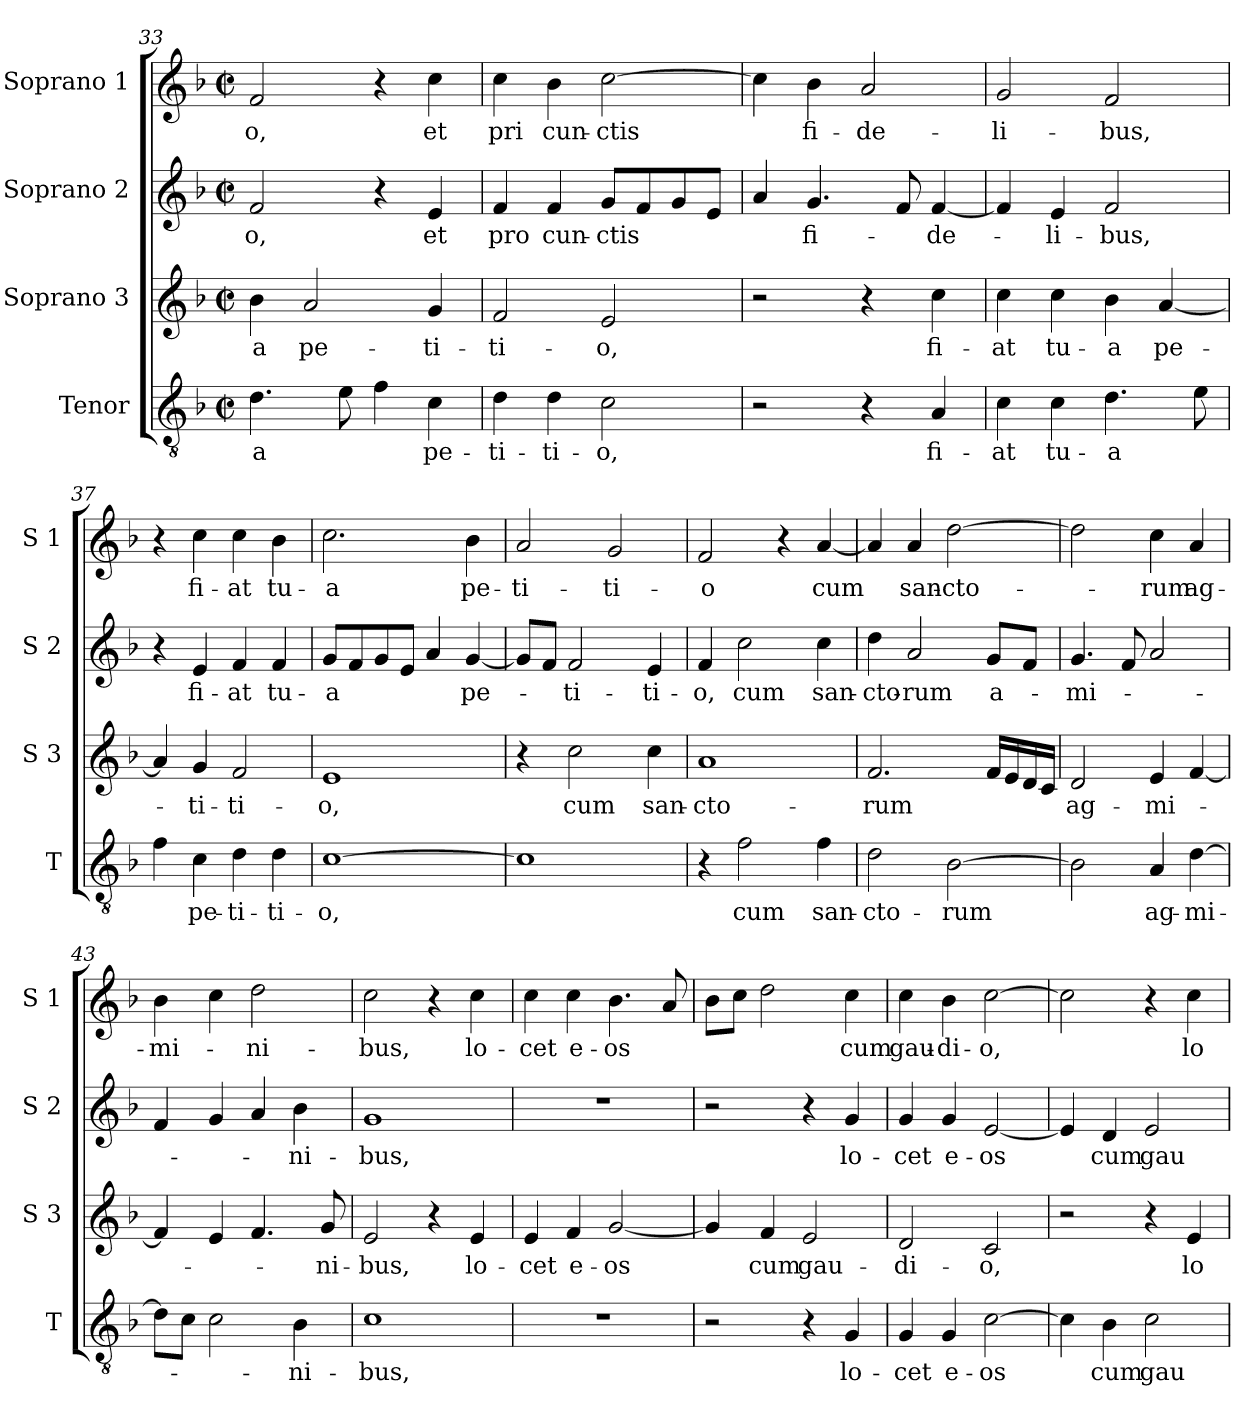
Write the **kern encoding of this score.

**kern	**text	**kern	**text	**kern	**text	**kern	**text
*part4	*part4	*part3	*part3	*part2	*part2	*part1	*part1
*staff4	*staff4	*staff3	*staff3	*staff2	*staff2	*staff1	*staff1
*I"Tenor	*	*I"Soprano 3	*	*I"Soprano 2	*	*I"Soprano 1	*
*I'T	*	*I'S 3	*	*I'S 2	*	*I'S 1	*
*clefGv2	*	*clefG2	*	*clefG2	*	*clefG2	*
*k[b-]	*	*k[b-]	*	*k[b-]	*	*k[b-]	*
*F:	*	*F:	*	*F:	*	*F:	*
*M2/2	*	*M2/2	*	*M2/2	*	*M2/2	*
*met(c|)	*	*met(c|)	*	*met(c|)	*	*met(c|)	*
=33	=33	=33	=33	=33	=33	=33	=33
!	!LO:LY:b	!	!LO:LY:b	!	!LO:LY:b	!	!LO:LY:b
4.d\	-a	4b-\	-a	2f/	-o,	2f/	-o,
!	!	!	!LO:LY:b	!	!	!	!
.	.	2a/	pe-	.	.	.	.
8e\	.	.	.	.	.	.	.
4f\	.	.	.	4r	.	4r	.
!	!LO:LY:b	!	!LO:LY:b	!	!LO:LY:b	!	!LO:LY:b
4c\	pe-	4g/	-ti-	4e/	et	4cc\	et
=34	=34	=34	=34	=34	=34	=34	=34
!	!LO:LY:b	!	!LO:LY:b	!	!LO:LY:b	!	!LO:LY:b
4d\	-ti-	2f/	-ti-	4f/	pro	4cc\	pri
!	!LO:LY:b	!	!	!	!LO:LY:b	!	!LO:LY:b
4d\	-ti-	.	.	4f/	cun-	4b-\	cun-
!	!LO:LY:b	!	!LO:LY:b	!	!LO:LY:b	!	!LO:LY:b
2c\	-o,	2e/	-o,	8g/L	-ctis	[2cc\	-ctis
.	.	.	.	8f/	.	.	.
.	.	.	.	8g/	.	.	.
.	.	.	.	8e/J	.	.	.
=35	=35	=35	=35	=35	=35	=35	=35
2r	.	2r	.	4a/	.	4cc\]	.
!	!	!	!	!	!LO:LY:b	!	!LO:LY:b
.	.	.	.	4.g/	fi-	4b-\	fi-
!	!	!	!	!	!	!	!LO:LY:b
4r	.	4r	.	.	.	2a/	-de-
.	.	.	.	8f/	.	.	.
!	!LO:LY:b	!	!LO:LY:b	!	!LO:LY:b	!	!
4A/	fi-	4cc\	fi-	[4f/	-de-	.	.
=36	=36	=36	=36	=36	=36	=36	=36
!	!LO:LY:b	!	!LO:LY:b	!	!	!	!LO:LY:b
4c\	-at	4cc\	-at	4f/]	.	2g/	-li-
!	!LO:LY:b	!	!LO:LY:b	!	!LO:LY:b	!	!
4c\	tu-	4cc\	tu-	4e/	-li-	.	.
!	!LO:LY:b	!	!LO:LY:b	!	!LO:LY:b	!	!LO:LY:b
4.d\	-a	4b-\	-a	2f/	-bus,	2f/	-bus,
!	!	!	!LO:LY:b	!	!	!	!
.	.	[4a/	pe-	.	.	.	.
8e\	.	.	.	.	.	.	.
!!LO:PB:g=z
=37	=37	=37	=37	=37	=37	=37	=37
4f\	.	4a/]	.	4r	.	4r	.
!	!LO:LY:b	!	!LO:LY:b	!	!LO:LY:b	!	!LO:LY:b
4c\	pe-	4g/	-ti-	4e/	fi-	4cc\	fi-
!	!LO:LY:b	!	!LO:LY:b	!	!LO:LY:b	!	!LO:LY:b
4d\	-ti-	2f/	-ti-	4f/	-at	4cc\	-at
!	!LO:LY:b	!	!	!	!LO:LY:b	!	!LO:LY:b
4d\	-ti-	.	.	4f/	tu-	4b-\	tu-
=38	=38	=38	=38	=38	=38	=38	=38
!	!LO:LY:b	!	!LO:LY:b	!	!LO:LY:b	!	!LO:LY:b
[1c	-o,	1e	-o,	8g/L	-a	2.cc\	-a
.	.	.	.	8f/	.	.	.
.	.	.	.	8g/	.	.	.
.	.	.	.	8e/J	.	.	.
.	.	.	.	4a/	.	.	.
!	!	!	!	!	!LO:LY:b	!	!LO:LY:b
.	.	.	.	[4g/	pe-	4b-\	pe-
=39	=39	=39	=39	=39	=39	=39	=39
!	!	!	!	!	!	!	!LO:LY:b
1c]	.	4r	.	8g/L]	.	2a/	-ti-
.	.	.	.	8f/J	.	.	.
!	!	!	!LO:LY:b	!	!LO:LY:b	!	!
.	.	2cc\	cum	2f/	-ti-	.	.
!	!	!	!	!	!	!	!LO:LY:b
.	.	.	.	.	.	2g/	-ti-
!	!	!	!LO:LY:b	!	!LO:LY:b	!	!
.	.	4cc\	san-	4e/	-ti-	.	.
=40	=40	=40	=40	=40	=40	=40	=40
!	!	!	!LO:LY:b	!	!LO:LY:b	!	!LO:LY:b
4r	.	1a	-cto-	4f/	-o,	2f/	-o
!	!LO:LY:b	!	!	!	!LO:LY:b	!	!
2f\	cum	.	.	2cc\	cum	.	.
.	.	.	.	.	.	4r	.
!	!LO:LY:b	!	!	!	!LO:LY:b	!	!LO:LY:b
4f\	san-	.	.	4cc\	san-	[4a/	cum
=41	=41	=41	=41	=41	=41	=41	=41
!	!LO:LY:b	!	!LO:LY:b	!	!LO:LY:b	!	!
2d\	-cto-	2.f/	-rum	4dd\	-cto-	4a/]	.
!	!	!	!	!	!LO:LY:b	!	!LO:LY:b
.	.	.	.	2a/	-rum	4a/	san-
!	!LO:LY:b	!	!	!	!	!	!LO:LY:b
[2B-\	-rum	.	.	.	.	[2dd\	-cto-
!	!	!	!	!	!LO:LY:b	!	!
.	.	16f/LL	.	8g/L	a-	.	.
.	.	16e/	.	.	.	.	.
.	.	16d/	.	8f/J	.	.	.
.	.	16c/JJ	.	.	.	.	.
!!LO:LB:g=z
=42	=42	=42	=42	=42	=42	=42	=42
!	!	!	!LO:LY:b	!	!LO:LY:b	!	!
2B-\]	.	2d/	ag-	4.g/	-mi-	2dd\]	.
.	.	.	.	8f/	.	.	.
!	!LO:LY:b	!	!LO:LY:b	!	!	!	!LO:LY:b
4A/	ag-	4e/	-mi-	2a/	.	4cc\	-rum
!	!LO:LY:b	!	!	!	!	!	!LO:LY:b
[4d\	-mi-	[4f/	.	.	.	4a/	ag-
=43	=43	=43	=43	=43	=43	=43	=43
!	!	!	!	!	!	!	!LO:LY:b
8d\L]	.	4f/]	.	4f/	.	4b-\	-mi-
8c\J	.	.	.	.	.	.	.
2c\	.	4e/	.	4g/	.	4cc\	.
!	!	!	!	!	!	!	!LO:LY:b
.	.	4.f/	.	4a/	.	2dd\	-ni-
!	!LO:LY:b	!	!	!	!LO:LY:b	!	!
4B-\	-ni-	.	.	4b-\	-ni-	.	.
!	!	!	!LO:LY:b	!	!	!	!
.	.	8g/	-ni-	.	.	.	.
=44	=44	=44	=44	=44	=44	=44	=44
!	!LO:LY:b	!	!LO:LY:b	!	!LO:LY:b	!	!LO:LY:b
1c	-bus,	2e/	-bus,	1g	-bus,	2cc\	-bus,
.	.	4r	.	.	.	4r	.
!	!	!	!LO:LY:b	!	!	!	!LO:LY:b
.	.	4e/	lo-	.	.	4cc\	lo-
=45	=45	=45	=45	=45	=45	=45	=45
!	!	!	!LO:LY:b	!	!	!	!LO:LY:b
1r	.	4e/	-cet	1r	.	4cc\	-cet
!	!	!	!LO:LY:b	!	!	!	!LO:LY:b
.	.	4f/	e-	.	.	4cc\	e-
!	!	!	!LO:LY:b	!	!	!	!LO:LY:b
.	.	[2g/	-os	.	.	4.b-\	-os
.	.	.	.	.	.	8a/	.
=46	=46	=46	=46	=46	=46	=46	=46
2r	.	4g/]	.	2r	.	8b-\L	.
.	.	.	.	.	.	8cc\J	.
!	!	!	!LO:LY:b	!	!	!	!
.	.	4f/	cum	.	.	2dd\	.
!	!	!	!LO:LY:b	!	!	!	!
4r	.	2e/	gau-	4r	.	.	.
!	!LO:LY:b	!	!	!	!LO:LY:b	!	!LO:LY:b
4G/	lo-	.	.	4g/	lo-	4cc\	cum
!!LO:LB:g=z
=47	=47	=47	=47	=47	=47	=47	=47
!	!LO:LY:b	!	!LO:LY:b	!	!LO:LY:b	!	!LO:LY:b
4G/	-cet	2d/	-di-	4g/	-cet	4cc\	gau-
!	!LO:LY:b	!	!	!	!LO:LY:b	!	!LO:LY:b
4G/	e-	.	.	4g/	e-	4b-\	-di-
!	!LO:LY:b	!	!LO:LY:b	!	!LO:LY:b	!	!LO:LY:b
[2c\	-os	2c/	-o,	[2e/	-os	[2cc\	-o,
=48	=48	=48	=48	=48	=48	=48	=48
4c\]	.	2r	.	4e/]	.	2cc\]	.
!	!LO:LY:b	!	!	!	!LO:LY:b	!	!
4B-\	cum	.	.	4d/	cum	.	.
!	!LO:LY:b	!	!	!	!LO:LY:b	!	!
2c\	gau-	4r	.	2e/	gau-	4r	.
!	!	!	!LO:LY:b	!	!	!	!LO:LY:b
.	.	4e/	lo-	.	.	4cc\	lo-
=	=	=	=	=	=	=	=
*-	*-	*-	*-	*-	*-	*-	*-
